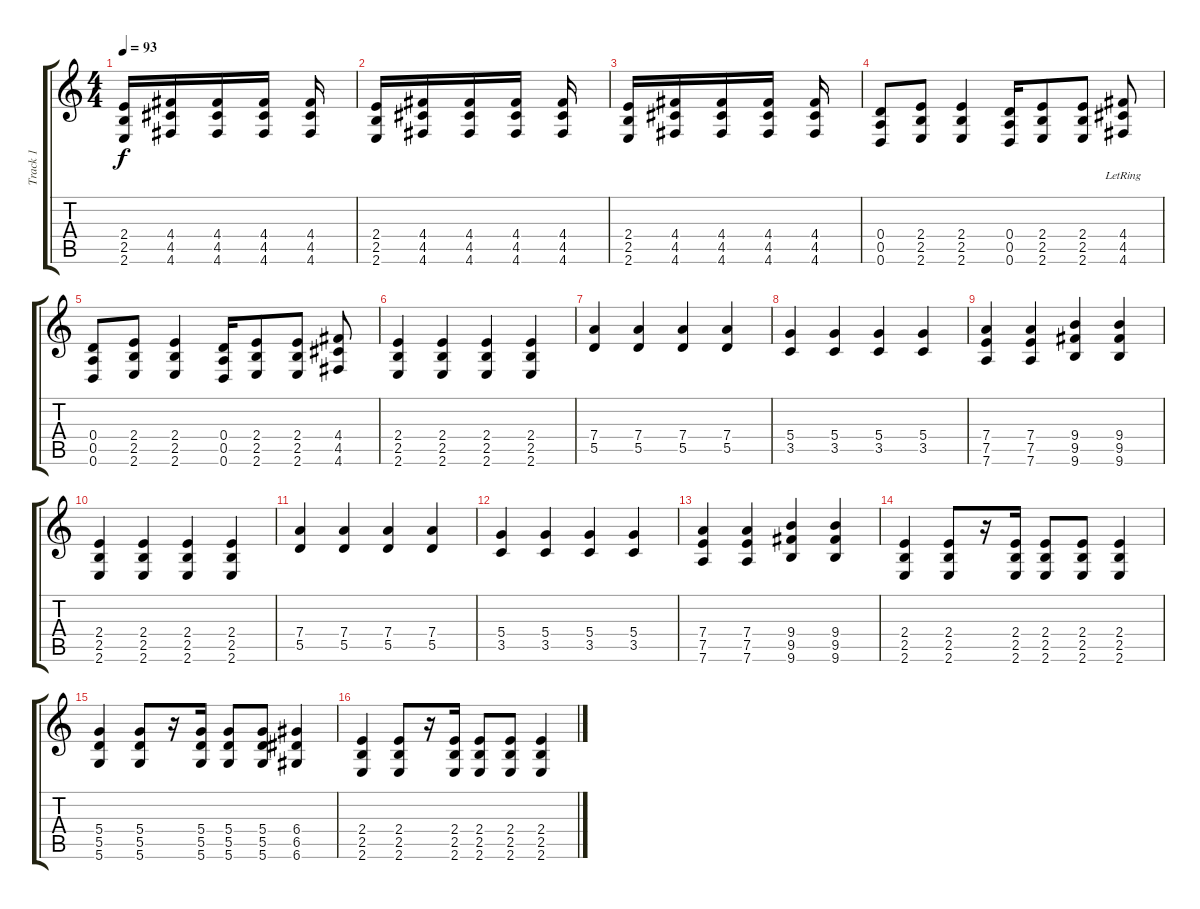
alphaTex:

\track ("Track 1" "Track 1") {instrument distortionguitar}
\staff {score tabs}
\tuning (E4 B3 G3 D3 A2 D2) {hide}
\ts (4 4)
\tempo 93
\clef g2
\ks c
(2.4 2.5 2.6).16{dy f} (4.4 4.5 4.6).16 (4.4 4.5 4.6).16 (4.4 4.5 4.6).16 (4.4 4.5 4.6).16 |
(2.4 2.5 2.6).16 (4.4 4.5 4.6).16 (4.4 4.5 4.6).16 (4.4 4.5 4.6).16 (4.4 4.5 4.6).16 |
(2.4 2.5 2.6).16 (4.4 4.5 4.6).16 (4.4 4.5 4.6).16 (4.4 4.5 4.6).16 (4.4 4.5 4.6).16 |
(0.4 0.5 0.6).8 (2.4 2.5 2.6).8 (2.4 2.5 2.6).4 (0.4 0.5 0.6).16 (2.4 2.5 2.6).8 (2.4 2.5 2.6).8 (4.4{lr} 4.5 4.6).8 |
(0.4 0.5 0.6).8 (2.4 2.5 2.6).8 (2.4 2.5 2.6).4 (0.4 0.5 0.6).16 (2.4 2.5 2.6).8 (2.4 2.5 2.6).8 (4.4 4.5 4.6).8 |
(2.4 2.5 2.6).4 (2.4 2.5 2.6).4 (2.4 2.5 2.6).4 (2.4 2.5 2.6).4 |
(7.4 5.5).4 (7.4 5.5).4 (7.4 5.5).4 (7.4 5.5).4 |
(5.4 3.5).4 (5.4 3.5).4 (5.4 3.5).4 (5.4 3.5).4 |
(7.4 7.5 7.6).4 (7.4 7.5 7.6).4 (9.4 9.5 9.6).4 (9.4 9.5 9.6).4 |
(2.4 2.5 2.6).4 (2.4 2.5 2.6).4 (2.4 2.5 2.6).4 (2.4 2.5 2.6).4 |
(7.4 5.5).4 (7.4 5.5).4 (7.4 5.5).4 (7.4 5.5).4 |
(5.4 3.5).4 (5.4 3.5).4 (5.4 3.5).4 (5.4 3.5).4 |
(7.4 7.5 7.6).4 (7.4 7.5 7.6).4 (9.4 9.5 9.6).4 (9.4 9.5 9.6).4 |
(2.4 2.5 2.6).4 (2.4 2.5 2.6).8 r.16 (2.4 2.5 2.6).16 (2.4 2.5 2.6).8 (2.4 2.5 2.6).8 (2.4 2.5 2.6).4 |
(5.4 5.5 5.6).4 (5.4 5.5 5.6).8 r.16 (5.4 5.5 5.6).16 (5.4 5.5 5.6).8 (5.4 5.5 5.6).8 (6.4 6.5 6.6).4 |
(2.4 2.5 2.6).4 (2.4 2.5 2.6).8 r.16 (2.4 2.5 2.6).16 (2.4 2.5 2.6).8 (2.4 2.5 2.6).8 (2.4 2.5 2.6).4
